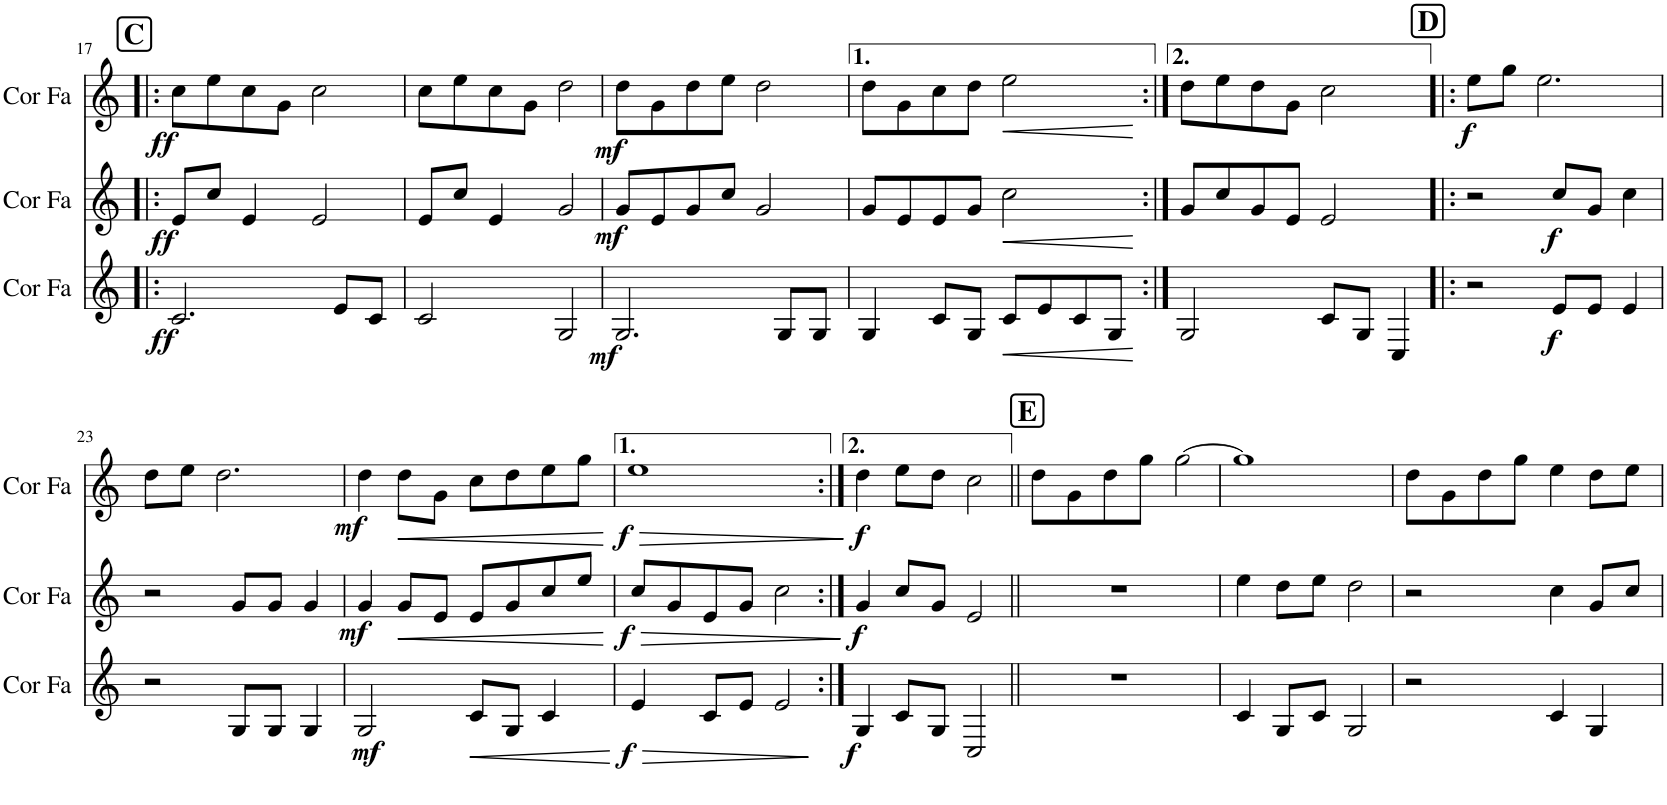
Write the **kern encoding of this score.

**kern	**dynam	**kern	**dynam	**kern	**dynam
*part3	*part3	*part2	*part2	*part1	*part1
*staff3	*staff3	*staff2	*staff2	*staff1	*staff1
*I"Cor en Fa	*	*I"Cor en Fa	*	*I"Cor en Fa	*
*I'Cor Fa	*	*I'Cor Fa	*	*I'Cor Fa	*
!!LO:PB:g=z
*clefG2	*	*clefG2	*	*clefG2	*
*Trd4c7	*	*Trd4c7	*	*Trd4c7	*
*k[]	*	*k[]	*	*k[]	*
*M4/4	*	*M4/4	*	*M4/4	*
!!LO:REH:place=s1:a:B:cj:fs=14:t=C
=17!|:	=17!|:	=17!|:	=17!|:	=17!|:	=17!|:
!	!LO:DY:b	!	!LO:DY:b	!	!LO:DY:b
2.c/	ff	8e/L	ff	8cc\L	ff
.	.	8cc/J	.	8ee\	.
.	.	4e/	.	8cc\	.
.	.	.	.	8g\J	.
.	.	2e/	.	2cc\	.
8e/L	.	.	.	.	.
8c/J	.	.	.	.	.
=18	=18	=18	=18	=18	=18
2c/	.	8e/L	.	8cc\L	.
.	.	8cc/J	.	8ee\	.
.	.	4e/	.	8cc\	.
.	.	.	.	8g\J	.
2G/	.	2g/	.	2dd\	.
=19	=19	=19	=19	=19	=19
!	!LO:DY:b	!	!LO:DY:b	!	!LO:DY:b
2.G/	mf	8g/L	mf	8dd\L	mf
.	.	8e/	.	8g\	.
.	.	8g/	.	8dd\	.
.	.	8cc/J	.	8ee\J	.
.	.	2g/	.	2dd\	.
8G/L	.	.	.	.	.
8G/J	.	.	.	.	.
=20	=20	=20	=20	=20	=20
4G/	.	8g/L	.	8dd\L	.
.	.	8e/	.	8g\	.
8c/L	.	8e/	.	8cc\	.
8G/J	.	8g/J	.	8dd\J	.
!	!LO:HP:b	!	!LO:HP:b	!	!LO:HP:b
8c/L	<	2cc\	<	2ee\	<
8e/	.	.	.	.	.
8c/	.	.	.	.	.
8G/J	.	.	.	.	.
.	[	.	[	.	[
=21:|!	=21:|!	=21:|!	=21:|!	=21:|!	=21:|!
2G/	.	8g/L	.	8dd\L	.
.	.	8cc/	.	8ee\	.
.	.	8g/	.	8dd\	.
.	.	8e/J	.	8g\J	.
8c/L	.	2e/	.	2cc\	.
8G/J	.	.	.	.	.
4C/	.	.	.	.	.
!!LO:REH:place=s1:a:B:cj:fs=14:t=D
=22!|:	=22!|:	=22!|:	=22!|:	=22!|:	=22!|:
!	!	!	!	!	!LO:DY:b
2r	.	2r	.	8ee\L	f
.	.	.	.	8gg\J	.
.	.	.	.	2.ee\	.
!	!LO:DY:b	!	!LO:DY:b	!	!
8e/L	f	8cc/L	f	.	.
8e/J	.	8g/J	.	.	.
4e/	.	4cc\	.	.	.
!!LO:LB:g=z
=23	=23	=23	=23	=23	=23
2r	.	2r	.	8dd\L	.
.	.	.	.	8ee\J	.
.	.	.	.	2.dd\	.
8G/L	.	8g/L	.	.	.
8G/J	.	8g/J	.	.	.
4G/	.	4g/	.	.	.
=24	=24	=24	=24	=24	=24
!	!LO:DY:b	!	!LO:DY:b	!	!LO:DY:b
2G/	mf	4g/	mf	4dd\	mf
!	!	!	!LO:HP:b	!	!LO:HP:b
.	.	8g/L	<	8dd\L	<
.	.	8e/J	.	8g\J	.
!	!LO:HP:b	!	!	!	!
8c/L	<	8e/L	.	8cc\L	.
8G/J	.	8g/	.	8dd\	.
4c/	.	8cc/	.	8ee\	.
.	.	8ee/J	.	8gg\J	.
.	[	.	[	.	[
=25	=25	=25	=25	=25	=25
!	!LO:HP:b	!	!LO:HP:b	!	!LO:HP:b
!	!LO:DY:n=1:b	!	!LO:DY:n=1:b	!	!LO:DY:n=1:b
4e/	> f	8cc/L	> f	1ee	> f
.	.	8g/	.	.	.
8c/L	.	8e/	.	.	.
8e/J	.	8g/J	.	.	.
2e/	.	2cc\	.	.	.
.	]	.	]	.	]
=26:|!	=26:|!	=26:|!	=26:|!	=26:|!	=26:|!
!	!LO:DY:b	!	!LO:DY:b	!	!LO:DY:b
4G/	f	4g/	f	4dd\	f
8c/L	.	8cc/L	.	8ee\L	.
8G/J	.	8g/J	.	8dd\J	.
2C/	.	2e/	.	2cc\	.
!!LO:REH:place=s1:a:B:cj:fs=14:t=E
=27||	=27||	=27||	=27||	=27||	=27||
1r	.	1r	.	8dd\L	.
.	.	.	.	8g\	.
.	.	.	.	8dd\	.
.	.	.	.	8gg\J	.
.	.	.	.	[2gg\	.
=28	=28	=28	=28	=28	=28
4c/	.	4ee\	.	1gg]	.
8G/L	.	8dd\L	.	.	.
8c/J	.	8ee\J	.	.	.
2G/	.	2dd\	.	.	.
=29	=29	=29	=29	=29	=29
2r	.	2r	.	8dd\L	.
.	.	.	.	8g\	.
.	.	.	.	8dd\	.
.	.	.	.	8gg\J	.
4c/	.	4cc\	.	4ee\	.
4G/	.	8g/L	.	8dd\L	.
.	.	8cc/J	.	8ee\J	.
=	=	=	=	=	=
*-	*-	*-	*-	*-	*-
